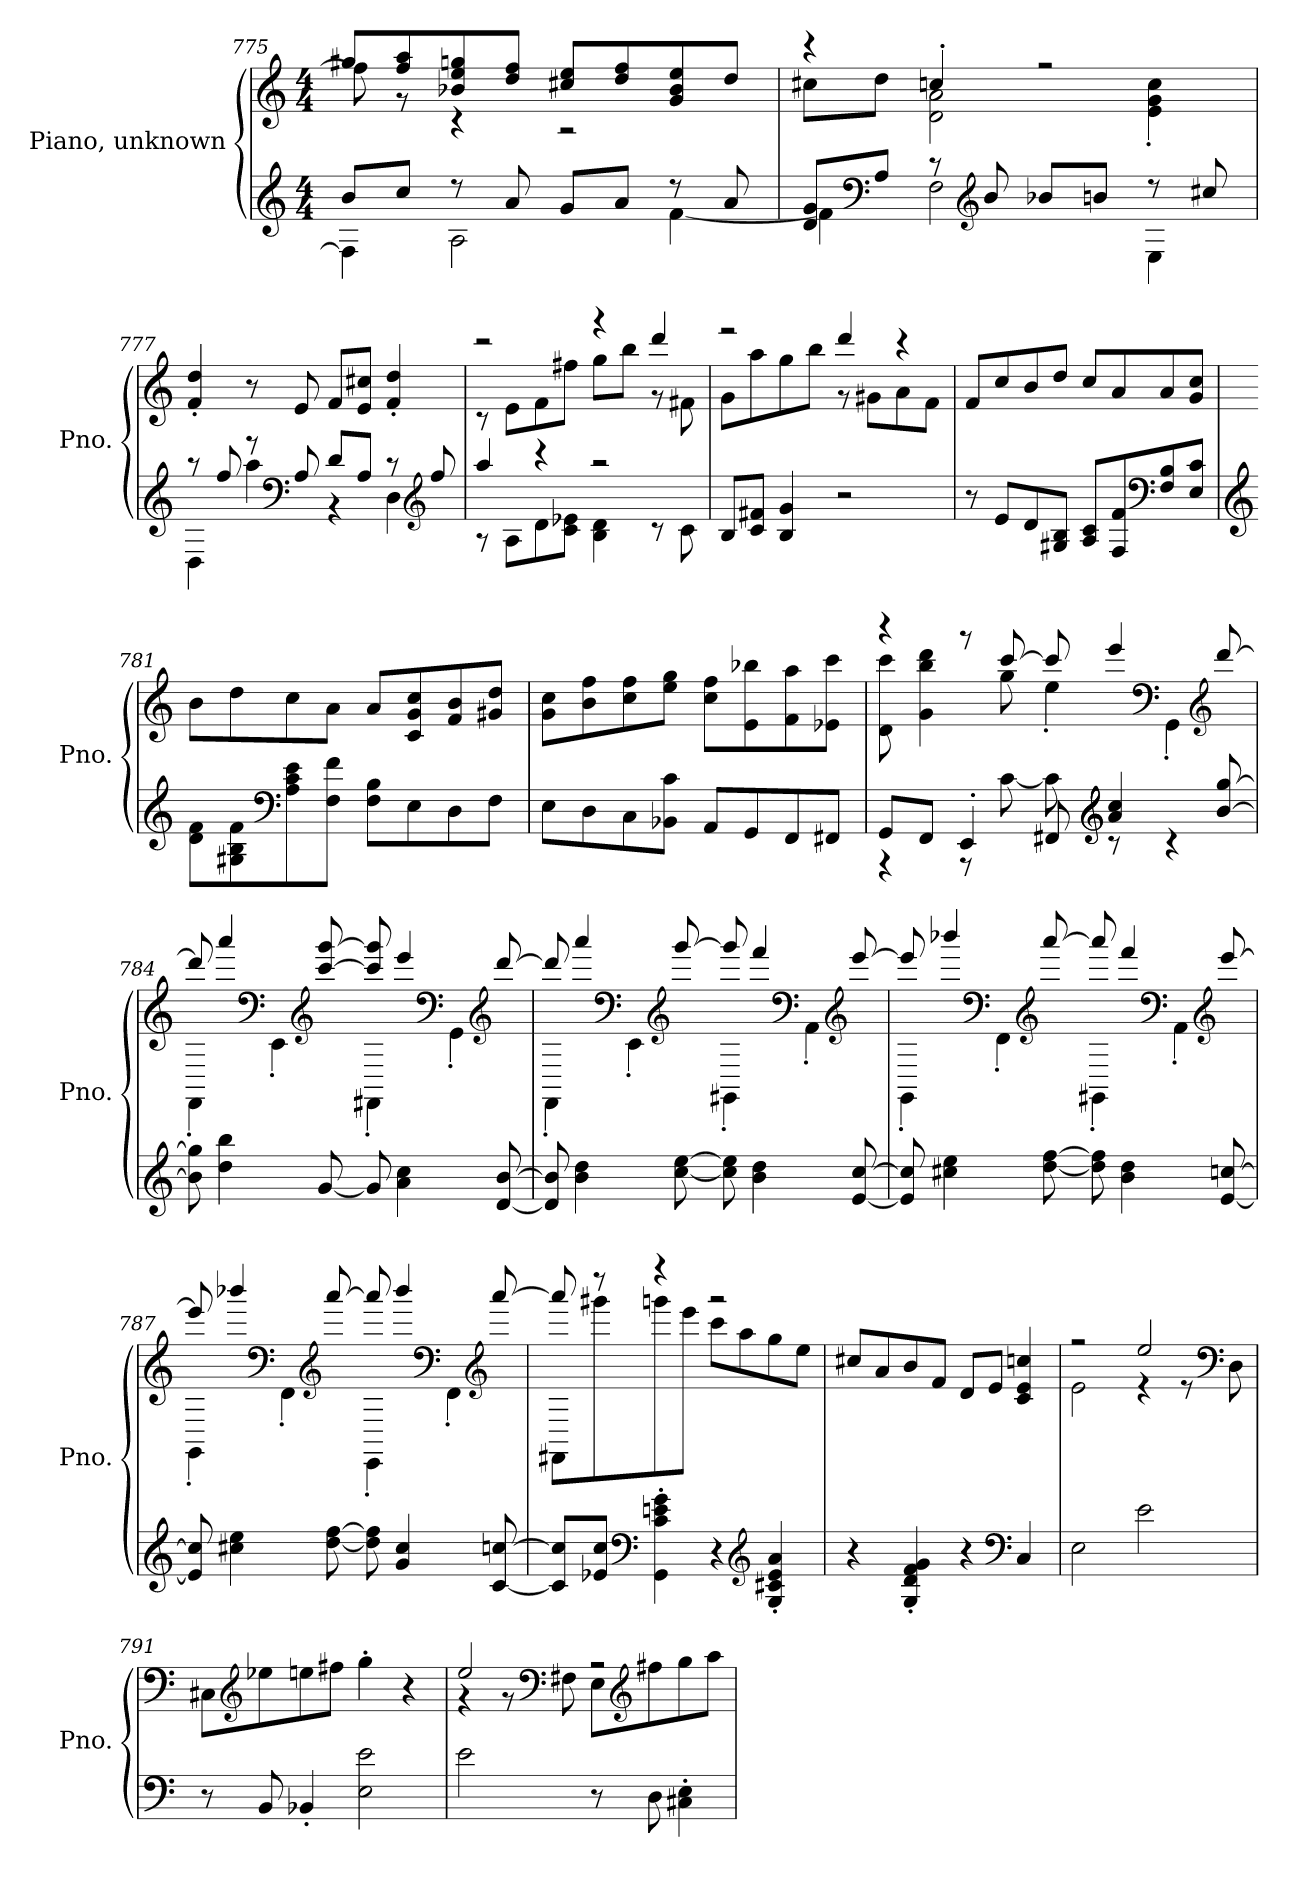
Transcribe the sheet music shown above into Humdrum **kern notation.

**kern	**kern
*part1	*part1
*staff2	*staff1
*I"Piano, unknown	*
*I'Pno.	*
!!LO:LB:g=z
*clefG2	*clefG2
*k[]	*k[]
*M4/4	*M4/4
=775	=775
*^	*^
8b/L	4F\]	8gg#X/L	8ff\]
8cc/J	.	8ff/ 8aa/	8r
8r	2A\	8b-X/ 8ee/ 8ggn/	4r
8a/	.	8dd/ 8ff/J	.
8g/L	.	8cc#X/ 8ee/L	2r
8a/J	.	8dd/ 8ff/	.
8r	[4f\	8g/ 8b-/ 8ee/	.
8a/	.	8dd/J	.
=776	=776	=776	=776
8d/ 8g/L	4f\]	4r	8cc#X\L
*clefF4	*	*	*
8A/J	.	.	8dd\J
8r	2F\	4ccn'/	2d\ 2a\
*clefG2	*	*	*
8b/	.	.	.
8b-X/L	.	2r	.
8bn/J	.	.	.
8r	4E\	.	4e\' 4g\' 4cc\'
8cc#X/	.	.	.
*	*	*v	*v
=777	=777	=777
8r	4D\	4f/' 4dd/'
8ff/	.	.
8r	4aa\	8r
*clefF4	*	*
8A/	.	8e/
8d/L	4r	8f/L
8A/J	.	8e/ 8cc#X/J
8r	4D\	4f/' 4dd/'
*clefG2	*	*
8ff/	.	.
!!LO:LB:g=z
=778	=778	=778
*	*	*^
4aa/	8r	2r	8r
.	8A\L	.	8e\L
4r	8d\	.	8f\
.	8c\ 8e-X\J	.	8ff#X\J
2r	4B\ 4d\	4r	8gg\L
.	.	.	8bb\J
.	8r	4ddd/	8r
.	8c\	.	8f#X\
*v	*v	*	*
=779	=779	=779
8B/L	2r	8g\L
8c/ 8f#X/J	.	8aa\
4B/ 4g/	.	8gg\
.	.	8bb\J
2r	4ddd/	8r
.	.	8g#X\L
.	4r	8a\
.	.	8f\J
*	*v	*v
=780	=780
8r	8f/L
8e/L	8cc/
8d/	8b/
8G#X/ 8B/J	8dd/J
8A/ 8c/L	8cc/L
8F/ 8f/	8a/
*clefF4	*
8F/ 8B/	8a/
8E/ 8c/J	8g/ 8cc/J
!!LO:LB:g=z
=781	=781
*clefG2	*
8d\ 8f\L	8b\L
8G#X\ 8B\ 8f\	8dd\
*clefF4	*
8A\ 8c\ 8e\	8cc\
8F\ 8f\J	8a\J
8F\ 8B\L	8a/L
8E\	8c/ 8g/ 8cc/
8D\	8f/ 8b/
8F\J	8g#X/ 8dd/J
=782	=782
8E\L	8g\ 8cc\L
8D\	8b\ 8ff\
8C\	8cc\ 8ff\
8BB-X\ 8c\J	8ee\ 8gg\J
8AA/L	8cc\ 8ff\L
8GG/	8e\ 8bb-X\
8FF/	8f\ 8aa\
8FF#X/J	8e-X\ 8ccc\J
=783	=783
*^	*^
8GG/L	4r	4r	8d\ 8ccc\
8FF/J	.	.	4g\ 4bb\ 4ddd\
4EE'/	8r	8r	.
.	[8c\	[8ccc/	8gg\
8FF#X/	8c\]	8ccc/]	4ee'\
*clefG2	*	*	*
4a/ 4cc/	8r	4eee/	.
*	*	*clefF4	*
.	4r	.	4GG'\
*	*	*clefG2	*
[8b/ [8gg/	.	[8ddd/	.
*v	*v	*	*
!!LO:LB:g=z	!!
=784	=784	=784
8b\] 8gg\]	8ddd/]	4FF'\
4dd\ 4bb\	4aaa/	.
*	*clefF4	*
.	.	4EE'\
*	*clefG2	*
[8g/	[8ccc/ [8ggg/	.
8g/]	8ccc/] 8ggg/]	4FF#X'\
4a\ 4cc\	4eee/	.
*	*clefF4	*
.	.	4GG'\
*	*clefG2	*
[8d/ [8b/	[8ddd/	.
=785	=785	=785
8d/] 8b/]	8ddd/]	4FF'\
4b\ 4dd\	4aaa/	.
*	*clefF4	*
.	.	4EE'\
*	*clefG2	*
[8cc\ [8ee\	[8ggg/	.
8cc\] 8ee\]	8ggg/]	4GG#X'\
4b\ 4dd\	4fff/	.
*	*clefF4	*
.	.	4AA'\
*	*clefG2	*
[8e/ [8cc/	[8eee/	.
!!LO:LB:g=z	!!
=786	=786	=786
8e/] 8cc/]	8eee/]	4GG'\
4cc#X\ 4ee\	4bbb-X/	.
*	*clefF4	*
.	.	4FF'\
*	*clefG2	*
[8dd\ [8ff\	[8aaa/	.
8dd\] 8ff\]	8aaa/]	4GG#X'\
4b\ 4dd\	4fff/	.
*	*clefF4	*
.	.	4AA'\
*	*clefG2	*
[8e/ [8ccn/	[8eee/	.
=787	=787	=787
8e/] 8cc/]	8eee/]	4GG'\
4cc#X\ 4ee\	4bbb-X/	.
*	*clefF4	*
.	.	4FF'\
*	*clefG2	*
[8dd\ [8ff\	[8aaa/	.
8dd\] 8ff\]	8aaa/]	4EE'\
4g/ 4cc#/	4bbb-/	.
*	*clefF4	*
.	.	4FF'\
*	*clefG2	*
[8c/ [8ccn/	[8aaa/	.
!!LO:PB:g=z	!!
=788	=788	=788
8c/] 8cc/]L	8aaa/]	8FF#X\L
8e-X/ 8cc/J	8r	8ggg#X\
*clefF4	*	*
4GG\' 4c\' 4en\' 4g\'	4r	8gggn\
.	.	8eee\J
4r	2r	8ccc\L
.	.	8aa\
*clefG2	*	*
4G/' 4c#X/' 4e/' 4a/'	.	8gg\
.	.	8ee\J
*	*v	*v
=789	=789
4r	8cc#X/L
.	8a/
4G/' 4d/' 4f/' 4g/'	8b/
.	8f/J
4r	8d/L
.	8e/J
*clefF4	*
4C/	4c/ 4e/ 4ccn/
=790	=790
*	*^
2E\	2r	2e\
2e\	2ee/	4r
.	.	8r
*	*clefF4	*
.	.	8D\
*	*v	*v
=791	=791
8r	8C#X\L
*	*clefG2
8BB/	8ee-X\
4BB-X'/	8een\
.	8ff#X\J
2E\ 2e\	4gg'\
.	4r
!!LO:LB:g=z
=792	=792
*	*^
2e\	2ee/	4r
.	.	8r
*	*clefF4	*
.	.	8F#X\
8r	2r	8E\L
*	*clefG2	*
8D\	.	8ff#X\
4C#X\' 4E\'	.	8gg\
.	.	8aa\J
*	*v	*v
=	=
*-	*-
